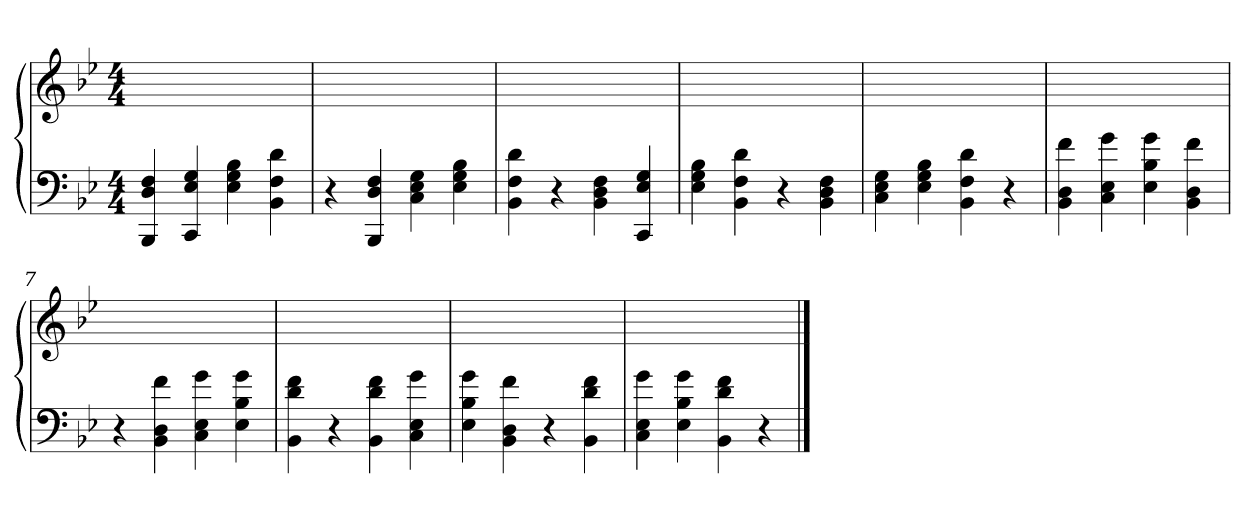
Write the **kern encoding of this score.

**kern	**kern
*part2	*part1
*staff2	*staff1
*clefF4	*clefG2
*k[b-e-]	*k[b-e-]
*B-:	*B-:
*M4/4	*M4/4
*MM60	*MM60
=1	=1
4BBB- 4D 4F	1ryy
4CC 4E- 4G	.
4E- 4G 4B-	.
4BB- 4F 4d	.
=2	=2
4r	1ryy
4BBB- 4D 4F	.
4C 4E- 4G	.
4E- 4G 4B-	.
=3	=3
4BB- 4F 4d	1ryy
4r	.
4BB- 4D 4F	.
4CC 4E- 4G	.
=4	=4
4E- 4G 4B-	1ryy
4BB- 4F 4d	.
4r	.
4BB- 4D 4F	.
=5	=5
4C 4E- 4G	1ryy
4E- 4G 4B-	.
4BB- 4F 4d	.
4r	.
=6	=6
4BB- 4D 4f	1ryy
4C 4E- 4g	.
4E- 4B- 4g	.
4BB- 4D 4f	.
=7	=7
4r	1ryy
4BB- 4D 4f	.
4C 4E- 4g	.
4E- 4B- 4g	.
=8	=8
4BB- 4d 4f	1ryy
4r	.
4BB- 4d 4f	.
4C 4E- 4g	.
=9	=9
4E- 4B- 4g	1ryy
4BB- 4D 4f	.
4r	.
4BB- 4d 4f	.
=10	=10
4C 4E- 4g	1ryy
4E- 4B- 4g	.
4BB- 4d 4f	.
4r	.
==	==
*-	*-
